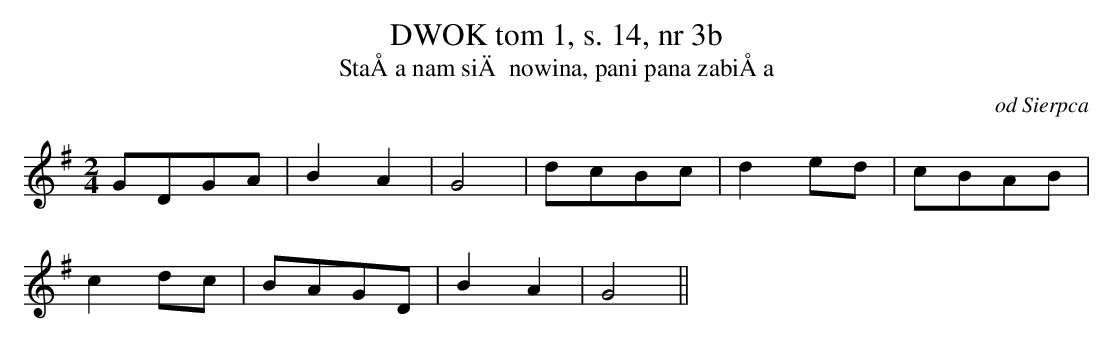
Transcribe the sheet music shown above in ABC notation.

X:1
T: DWOK tom 1, s. 14, nr 3b
T: StaÅa nam siÄ nowina, pani pana zabiÅa
O: od Sierpca
M: 2/4
L: 1/8
K: G
GDGA | B2A2 | G4 | dcBc | d2ed | cBAB |
c2dc | BAGD | B2A2 | G4||
